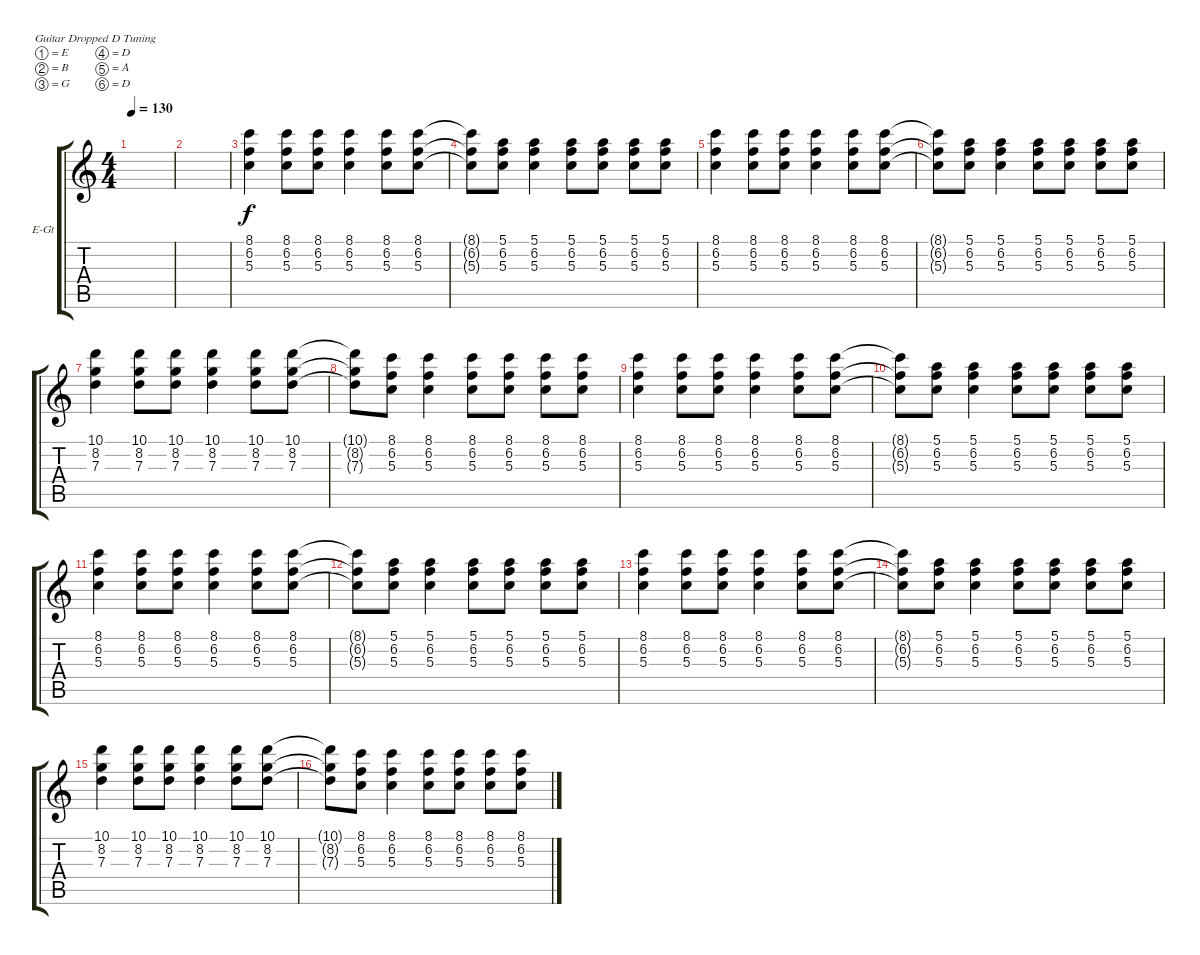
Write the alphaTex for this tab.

\bracketExtendMode groupsimilarinstruments
\firstSystemTrackNameOrientation horizontal
\otherSystemsTrackNameOrientation horizontal
\track ("Electric Guitar 2" "E-Gt") {instrument electricguitarclean}
\staff {score tabs}
\tuning (E4 B3 G3 D3 A2 D2)
\ts (4 4)
\tempo 130
\clef g2
\ks c
|
|
(8.1 6.2 5.3).4 (5.3 6.2 8.1).8 (5.3 6.2 8.1).8 (5.3 6.2 8.1).4 (5.3 6.2 8.1).8 (5.3 6.2 8.1).8 |
(5.3{t} 6.2{t} 8.1{t}).8 (5.3 6.2 5.1).8 (5.3 6.2 5.1).4 (5.3 6.2 5.1).8 (5.3 6.2 5.1).8 (5.3 6.2 5.1).8 (5.3 6.2 5.1).8 |
(8.1 6.2 5.3).4 (5.3 6.2 8.1).8 (5.3 6.2 8.1).8 (5.3 6.2 8.1).4 (5.3 6.2 8.1).8 (5.3 6.2 8.1).8 |
(5.3{t} 6.2{t} 8.1{t}).8 (5.3 6.2 5.1).8 (5.3 6.2 5.1).4 (5.3 6.2 5.1).8 (5.3 6.2 5.1).8 (5.3 6.2 5.1).8 (5.3 6.2 5.1).8 |
(10.1 8.2 7.3).4 (7.3 8.2 10.1).8 (7.3 8.2 10.1).8 (7.3 8.2 10.1).4 (7.3 8.2 10.1).8 (7.3 8.2 10.1).8 |
(7.3{t} 8.2{t} 10.1{t}).8 (5.3 6.2 8.1).8 (5.3 6.2 8.1).4 (5.3 6.2 8.1).8 (5.3 6.2 8.1).8 (5.3 6.2 8.1).8 (5.3 6.2 8.1).8 |
(8.1 6.2 5.3).4 (5.3 6.2 8.1).8 (5.3 6.2 8.1).8 (5.3 6.2 8.1).4 (5.3 6.2 8.1).8 (5.3 6.2 8.1).8 |
(5.3{t} 6.2{t} 8.1{t}).8 (5.3 6.2 5.1).8 (5.3 6.2 5.1).4 (5.3 6.2 5.1).8 (5.3 6.2 5.1).8 (5.3 6.2 5.1).8 (5.3 6.2 5.1).8 |
(8.1 6.2 5.3).4 (5.3 6.2 8.1).8 (5.3 6.2 8.1).8 (5.3 6.2 8.1).4 (5.3 6.2 8.1).8 (5.3 6.2 8.1).8 |
(5.3{t} 6.2{t} 8.1{t}).8 (5.3 6.2 5.1).8 (5.3 6.2 5.1).4 (5.3 6.2 5.1).8 (5.3 6.2 5.1).8 (5.3 6.2 5.1).8 (5.3 6.2 5.1).8 |
(8.1 6.2 5.3).4 (5.3 6.2 8.1).8 (5.3 6.2 8.1).8 (5.3 6.2 8.1).4 (5.3 6.2 8.1).8 (5.3 6.2 8.1).8 |
(5.3{t} 6.2{t} 8.1{t}).8 (5.3 6.2 5.1).8 (5.3 6.2 5.1).4 (5.3 6.2 5.1).8 (5.3 6.2 5.1).8 (5.3 6.2 5.1).8 (5.3 6.2 5.1).8 |
(10.1 8.2 7.3).4 (7.3 8.2 10.1).8 (7.3 8.2 10.1).8 (7.3 8.2 10.1).4 (7.3 8.2 10.1).8 (7.3 8.2 10.1).8 |
(7.3{t} 8.2{t} 10.1{t}).8 (5.3 6.2 8.1).8 (5.3 6.2 8.1).4 (5.3 6.2 8.1).8 (5.3 6.2 8.1).8 (5.3 6.2 8.1).8 (5.3 6.2 8.1).8
